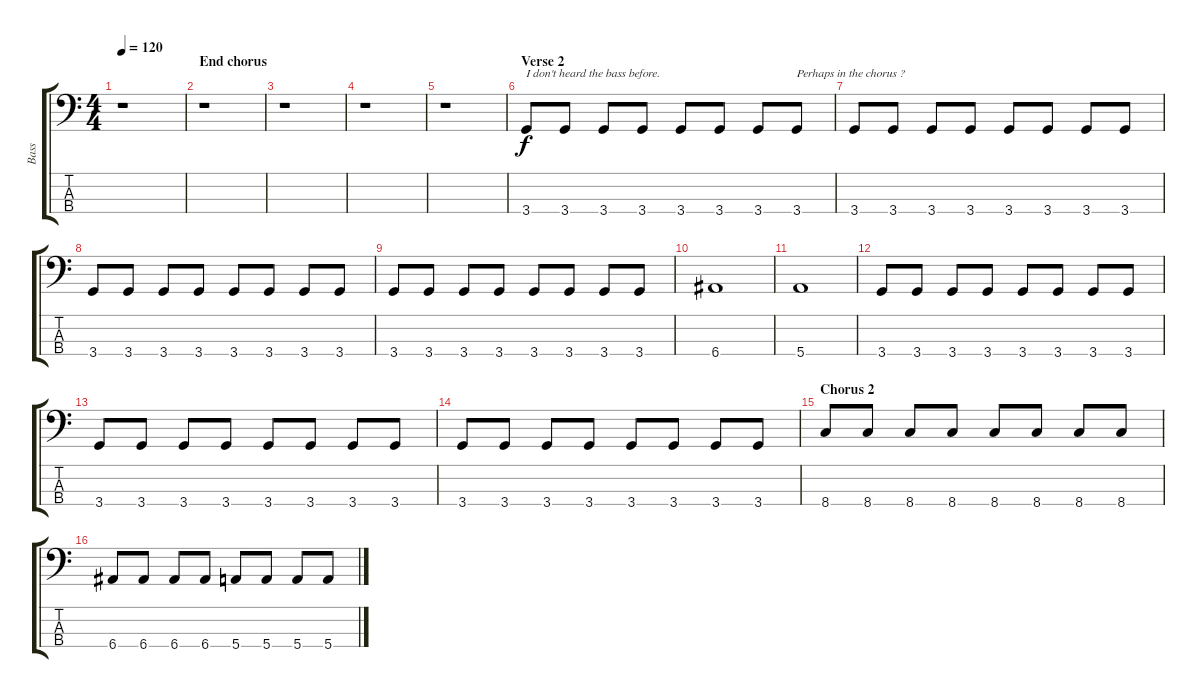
\track ("Bass" "Bass") {instrument electricbasspick}
\staff {score tabs}
\tuning (G2 D2 A1 E1) {hide}
\ts (4 4)
\tempo 120
\clef f4
\ks c
r.1{dy f} |
\section ("" "End chorus")
r.1 |
r.1 |
r.1 |
r.1 |
\section ("" "Verse 2")
3.4.8{txt "I don't heard the bass before. "} 3.4.8 3.4.8 3.4.8 3.4.8 3.4.8 3.4.8 3.4.8{txt "Perhaps in the chorus ?"} |
3.4.8 3.4.8 3.4.8 3.4.8 3.4.8 3.4.8 3.4.8 3.4.8 |
3.4.8 3.4.8 3.4.8 3.4.8 3.4.8 3.4.8 3.4.8 3.4.8 |
3.4.8 3.4.8 3.4.8 3.4.8 3.4.8 3.4.8 3.4.8 3.4.8 |
6.4.1 |
5.4.1 |
3.4.8 3.4.8 3.4.8 3.4.8 3.4.8 3.4.8 3.4.8 3.4.8 |
3.4.8 3.4.8 3.4.8 3.4.8 3.4.8 3.4.8 3.4.8 3.4.8 |
3.4.8 3.4.8 3.4.8 3.4.8 3.4.8 3.4.8 3.4.8 3.4.8 |
\section ("" "Chorus 2 ")
8.4.8 8.4.8 8.4.8 8.4.8 8.4.8 8.4.8 8.4.8 8.4.8 |
6.4.8 6.4.8 6.4.8 6.4.8 5.4.8 5.4.8 5.4.8 5.4.8
